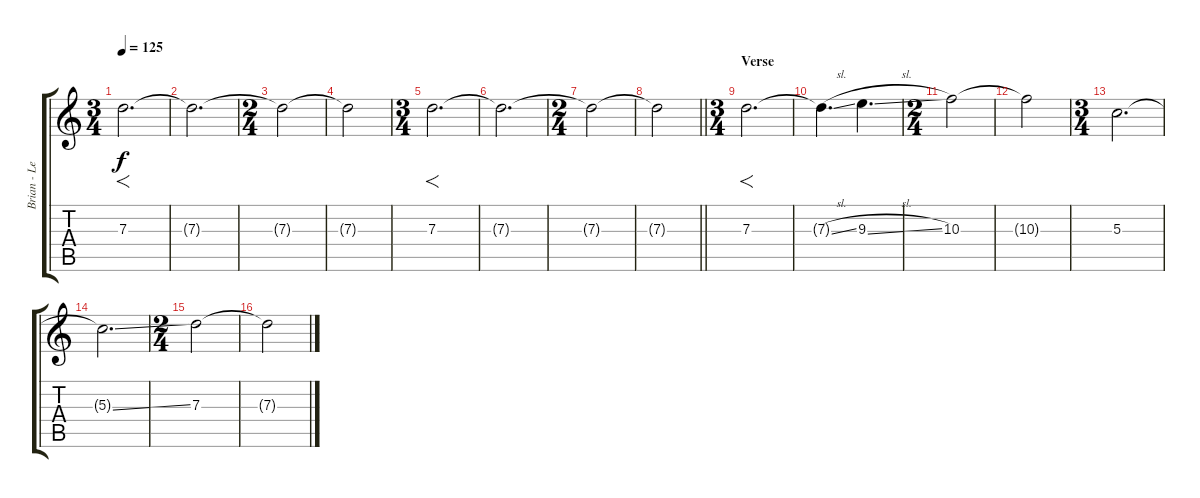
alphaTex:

\track ("Brian - Lead Guitar" "Brian - Le") {instrument electricguitarjazz}
\staff {score tabs}
\tuning (E4 B3 G3 D3 A2 D2) {hide}
\ts (3 4)
\tempo 125
\clef g2
\ks c
7.3.2{f d dy f} |
7.3{t}.2{d} |
\ts (2 4)
7.3{t}.2 |
7.3{t}.2 |
\ts (3 4)
7.3.2{f d} |
7.3{t}.2{d} |
\ts (2 4)
7.3{t}.2 |
\barLineRight lightlight
7.3{t}.2 |
\ts (3 4)
\section ("" "Verse")
7.3.2{f d} |
7.3{sl t}.4{d} 9.3{sl}.4{d} |
\ts (2 4)
10.3.2 |
10.3{t}.2 |
\ts (3 4)
5.3.2{d} |
5.3{ss t}.2{d} |
\ts (2 4)
7.3.2 |
7.3{t}.2
